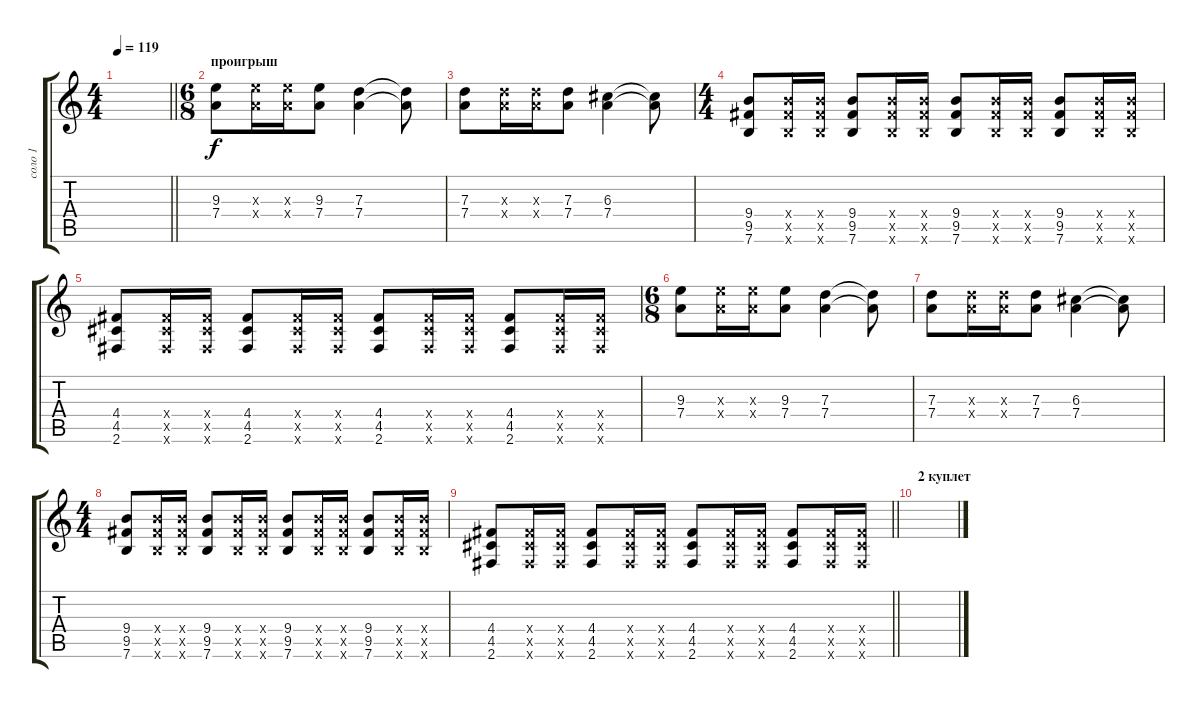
\track ("соло 1" "соло 1") {instrument overdrivenguitar}
\staff {score tabs}
\tuning (E4 B3 G3 D3 A2 E2) {hide}
\ts (4 4)
\tempo 119
\clef g2
\barLineRight lightlight
\ks c
|
\ts (6 8)
\section ("" "проигрыш")
(9.3 7.4).8 (9.3{x} 7.4{x}).16 (9.3{x} 7.4{x}).16 (9.3 7.4).8 (7.3 7.4).4 (7.3{t} 7.4{t}).8 |
(7.3 7.4).8 (7.3{x} 7.4{x}).16 (7.3{x} 7.4{x}).16 (7.3 7.4).8 (6.3 7.4).4 (6.3{t} 7.4{t}).8 |
\ts (4 4)
(9.4 9.5 7.6).8 (9.4{x} 9.5{x} 7.6{x}).16 (9.4{x} 9.5{x} 7.6{x}).16 (9.4 9.5 7.6).8 (9.4{x} 9.5{x} 7.6{x}).16 (9.4{x} 9.5{x} 7.6{x}).16 (9.4 9.5 7.6).8 (9.4{x} 9.5{x} 7.6{x}).16 (9.4{x} 9.5{x} 7.6{x}).16 (9.4 9.5 7.6).8 (9.4{x} 9.5{x} 7.6{x}).16 (9.4{x} 9.5{x} 7.6{x}).16 |
(4.4 4.5 2.6).8 (4.4{x} 4.5{x} 2.6{x}).16 (4.4{x} 4.5{x} 2.6{x}).16 (4.4 4.5 2.6).8 (4.4{x} 4.5{x} 2.6{x}).16 (4.4{x} 4.5{x} 2.6{x}).16 (4.4 4.5 2.6).8 (4.4{x} 4.5{x} 2.6{x}).16 (4.4{x} 4.5{x} 2.6{x}).16 (4.4 4.5 2.6).8 (4.4{x} 4.5{x} 2.6{x}).16 (4.4{x} 4.5{x} 2.6{x}).16 |
\ts (6 8)
(9.3 7.4).8 (9.3{x} 7.4{x}).16 (9.3{x} 7.4{x}).16 (9.3 7.4).8 (7.3 7.4).4 (7.3{t} 7.4{t}).8 |
(7.3 7.4).8 (7.3{x} 7.4{x}).16 (7.3{x} 7.4{x}).16 (7.3 7.4).8 (6.3 7.4).4 (6.3{t} 7.4{t}).8 |
\ts (4 4)
(9.4 9.5 7.6).8 (9.4{x} 9.5{x} 7.6{x}).16 (9.4{x} 9.5{x} 7.6{x}).16 (9.4 9.5 7.6).8 (9.4{x} 9.5{x} 7.6{x}).16 (9.4{x} 9.5{x} 7.6{x}).16 (9.4 9.5 7.6).8 (9.4{x} 9.5{x} 7.6{x}).16 (9.4{x} 9.5{x} 7.6{x}).16 (9.4 9.5 7.6).8 (9.4{x} 9.5{x} 7.6{x}).16 (9.4{x} 9.5{x} 7.6{x}).16 |
\barLineRight lightlight
(4.4 4.5 2.6).8 (4.4{x} 4.5{x} 2.6{x}).16 (4.4{x} 4.5{x} 2.6{x}).16 (4.4 4.5 2.6).8 (4.4{x} 4.5{x} 2.6{x}).16 (4.4{x} 4.5{x} 2.6{x}).16 (4.4 4.5 2.6).8 (4.4{x} 4.5{x} 2.6{x}).16 (4.4{x} 4.5{x} 2.6{x}).16 (4.4 4.5 2.6).8 (4.4{x} 4.5{x} 2.6{x}).16 (4.4{x} 4.5{x} 2.6{x}).16 |
\section ("" "2 куплет")
